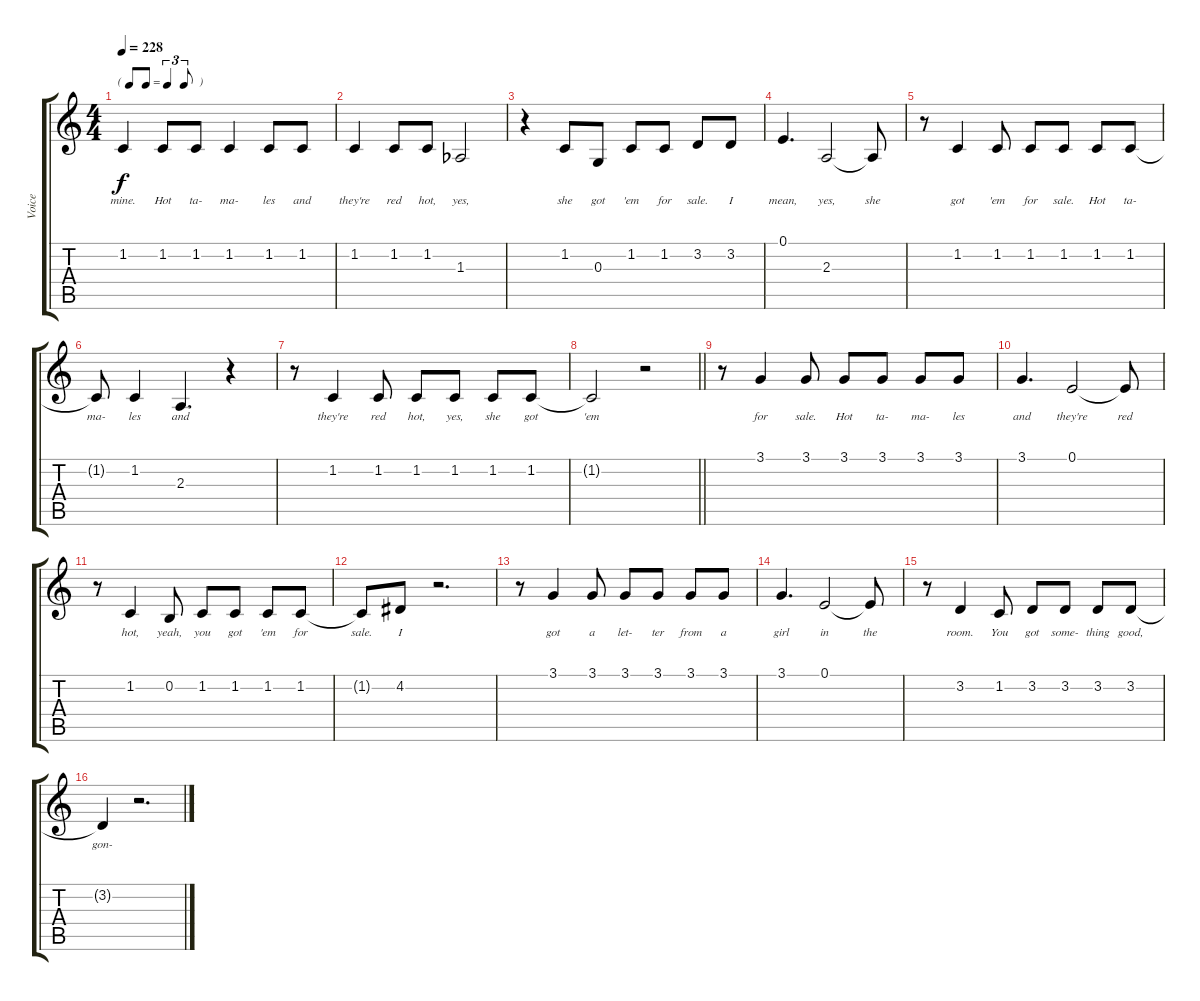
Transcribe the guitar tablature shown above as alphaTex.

\track ("Voice" "Voice") {instrument trombone}
\staff {score tabs}
\tuning (E4 B3 G3 D3 A2 E2) {hide}
\ts (4 4)
\tf triplet8th
\tempo 228
\clef g2
\ks c
1.2.4{lyrics (0 "mine.") lyrics (1 "") lyrics (2 "") lyrics (3 "") lyrics (4 "") dy f} 1.2.8{lyrics (0 "Hot") lyrics (1 "") lyrics (2 "") lyrics (3 "") lyrics (4 "")} 1.2.8{lyrics (0 "ta-") lyrics (1 "") lyrics (2 "") lyrics (3 "") lyrics (4 "")} 1.2.4{lyrics (0 "ma-") lyrics (1 "") lyrics (2 "") lyrics (3 "") lyrics (4 "")} 1.2.8{lyrics (0 "les") lyrics (1 "") lyrics (2 "") lyrics (3 "") lyrics (4 "")} 1.2.8{lyrics (0 "and") lyrics (1 "") lyrics (2 "") lyrics (3 "") lyrics (4 "")} |
1.2.4{lyrics (0 "they're") lyrics (1 "") lyrics (2 "") lyrics (3 "") lyrics (4 "")} 1.2.8{lyrics (0 "red") lyrics (1 "") lyrics (2 "") lyrics (3 "") lyrics (4 "")} 1.2.8{lyrics (0 "hot,") lyrics (1 "") lyrics (2 "") lyrics (3 "") lyrics (4 "")} 1.3{acc b}.2{lyrics (0 "yes,") lyrics (1 "") lyrics (2 "") lyrics (3 "") lyrics (4 "")} |
r.4 1.2.8{lyrics (0 "she") lyrics (1 "") lyrics (2 "") lyrics (3 "") lyrics (4 "")} 0.3.8{lyrics (0 "got") lyrics (1 "") lyrics (2 "") lyrics (3 "") lyrics (4 "")} 1.2.8{lyrics (0 "'em") lyrics (1 "") lyrics (2 "") lyrics (3 "") lyrics (4 "")} 1.2.8{lyrics (0 "for") lyrics (1 "") lyrics (2 "") lyrics (3 "") lyrics (4 "")} 3.2.8{lyrics (0 "sale.") lyrics (1 "") lyrics (2 "") lyrics (3 "") lyrics (4 "")} 3.2.8{lyrics (0 "I") lyrics (1 "") lyrics (2 "") lyrics (3 "") lyrics (4 "")} |
0.1.4{d lyrics (0 "mean,") lyrics (1 "") lyrics (2 "") lyrics (3 "") lyrics (4 "")} 2.3.2{lyrics (0 "yes,") lyrics (1 "") lyrics (2 "") lyrics (3 "") lyrics (4 "")} 2.3{t}.8{lyrics (0 "she") lyrics (1 "") lyrics (2 "") lyrics (3 "") lyrics (4 "")} |
r.8 1.2.4{lyrics (0 "got") lyrics (1 "") lyrics (2 "") lyrics (3 "") lyrics (4 "")} 1.2.8{lyrics (0 "'em") lyrics (1 "") lyrics (2 "") lyrics (3 "") lyrics (4 "")} 1.2.8{lyrics (0 "for") lyrics (1 "") lyrics (2 "") lyrics (3 "") lyrics (4 "")} 1.2.8{lyrics (0 "sale.") lyrics (1 "") lyrics (2 "") lyrics (3 "") lyrics (4 "")} 1.2.8{lyrics (0 "Hot") lyrics (1 "") lyrics (2 "") lyrics (3 "") lyrics (4 "")} 1.2.8{lyrics (0 "ta-") lyrics (1 "") lyrics (2 "") lyrics (3 "") lyrics (4 "")} |
1.2{t}.8{lyrics (0 "ma-") lyrics (1 "") lyrics (2 "") lyrics (3 "") lyrics (4 "")} 1.2.4{lyrics (0 "les") lyrics (1 "") lyrics (2 "") lyrics (3 "") lyrics (4 "")} 2.3.4{d lyrics (0 "and") lyrics (1 "") lyrics (2 "") lyrics (3 "") lyrics (4 "")} r.4 |
r.8 1.2.4{lyrics (0 "they're") lyrics (1 "") lyrics (2 "") lyrics (3 "") lyrics (4 "")} 1.2.8{lyrics (0 "red") lyrics (1 "") lyrics (2 "") lyrics (3 "") lyrics (4 "")} 1.2.8{lyrics (0 "hot,") lyrics (1 "") lyrics (2 "") lyrics (3 "") lyrics (4 "")} 1.2.8{lyrics (0 "yes,") lyrics (1 "") lyrics (2 "") lyrics (3 "") lyrics (4 "")} 1.2.8{lyrics (0 "she") lyrics (1 "") lyrics (2 "") lyrics (3 "") lyrics (4 "")} 1.2.8{lyrics (0 "got") lyrics (1 "") lyrics (2 "") lyrics (3 "") lyrics (4 "")} |
\barLineRight lightlight
1.2{t}.2{lyrics (0 "'em") lyrics (1 "") lyrics (2 "") lyrics (3 "") lyrics (4 "")} r.2 |
r.8 3.1.4{lyrics (0 "for") lyrics (1 "") lyrics (2 "") lyrics (3 "") lyrics (4 "")} 3.1.8{lyrics (0 "sale.") lyrics (1 "") lyrics (2 "") lyrics (3 "") lyrics (4 "")} 3.1.8{lyrics (0 "Hot") lyrics (1 "") lyrics (2 "") lyrics (3 "") lyrics (4 "")} 3.1.8{lyrics (0 "ta-") lyrics (1 "") lyrics (2 "") lyrics (3 "") lyrics (4 "")} 3.1.8{lyrics (0 "ma-") lyrics (1 "") lyrics (2 "") lyrics (3 "") lyrics (4 "")} 3.1.8{lyrics (0 "les") lyrics (1 "") lyrics (2 "") lyrics (3 "") lyrics (4 "")} |
3.1.4{d lyrics (0 "and") lyrics (1 "") lyrics (2 "") lyrics (3 "") lyrics (4 "")} 0.1.2{lyrics (0 "they're") lyrics (1 "") lyrics (2 "") lyrics (3 "") lyrics (4 "")} 0.1{t}.8{lyrics (0 "red") lyrics (1 "") lyrics (2 "") lyrics (3 "") lyrics (4 "")} |
r.8 1.2.4{lyrics (0 "hot,") lyrics (1 "") lyrics (2 "") lyrics (3 "") lyrics (4 "")} 0.2.8{lyrics (0 "yeah,") lyrics (1 "") lyrics (2 "") lyrics (3 "") lyrics (4 "")} 1.2.8{lyrics (0 "you") lyrics (1 "") lyrics (2 "") lyrics (3 "") lyrics (4 "")} 1.2.8{lyrics (0 "got") lyrics (1 "") lyrics (2 "") lyrics (3 "") lyrics (4 "")} 1.2.8{lyrics (0 "'em") lyrics (1 "") lyrics (2 "") lyrics (3 "") lyrics (4 "")} 1.2.8{lyrics (0 "for") lyrics (1 "") lyrics (2 "") lyrics (3 "") lyrics (4 "")} |
1.2{t}.8{lyrics (0 "sale.") lyrics (1 "") lyrics (2 "") lyrics (3 "") lyrics (4 "")} 4.2.8{lyrics (0 "I") lyrics (1 "") lyrics (2 "") lyrics (3 "") lyrics (4 "")} r.2{d} |
r.8 3.1.4{lyrics (0 "got") lyrics (1 "") lyrics (2 "") lyrics (3 "") lyrics (4 "")} 3.1.8{lyrics (0 "a") lyrics (1 "") lyrics (2 "") lyrics (3 "") lyrics (4 "")} 3.1.8{lyrics (0 "let-") lyrics (1 "") lyrics (2 "") lyrics (3 "") lyrics (4 "")} 3.1.8{lyrics (0 "ter") lyrics (1 "") lyrics (2 "") lyrics (3 "") lyrics (4 "")} 3.1.8{lyrics (0 "from") lyrics (1 "") lyrics (2 "") lyrics (3 "") lyrics (4 "")} 3.1.8{lyrics (0 "a") lyrics (1 "") lyrics (2 "") lyrics (3 "") lyrics (4 "")} |
3.1.4{d lyrics (0 "girl") lyrics (1 "") lyrics (2 "") lyrics (3 "") lyrics (4 "")} 0.1.2{lyrics (0 "in") lyrics (1 "") lyrics (2 "") lyrics (3 "") lyrics (4 "")} 0.1{t}.8{lyrics (0 "the") lyrics (1 "") lyrics (2 "") lyrics (3 "") lyrics (4 "")} |
r.8 3.2.4{lyrics (0 "room.") lyrics (1 "") lyrics (2 "") lyrics (3 "") lyrics (4 "")} 1.2.8{lyrics (0 "You") lyrics (1 "") lyrics (2 "") lyrics (3 "") lyrics (4 "")} 3.2.8{lyrics (0 "got") lyrics (1 "") lyrics (2 "") lyrics (3 "") lyrics (4 "")} 3.2.8{lyrics (0 "some-") lyrics (1 "") lyrics (2 "") lyrics (3 "") lyrics (4 "")} 3.2.8{lyrics (0 "thing") lyrics (1 "") lyrics (2 "") lyrics (3 "") lyrics (4 "")} 3.2.8{lyrics (0 "good,") lyrics (1 "") lyrics (2 "") lyrics (3 "") lyrics (4 "")} |
3.2{t}.4{lyrics (0 "gon-") lyrics (1 "") lyrics (2 "") lyrics (3 "") lyrics (4 "")} r.2{d}
